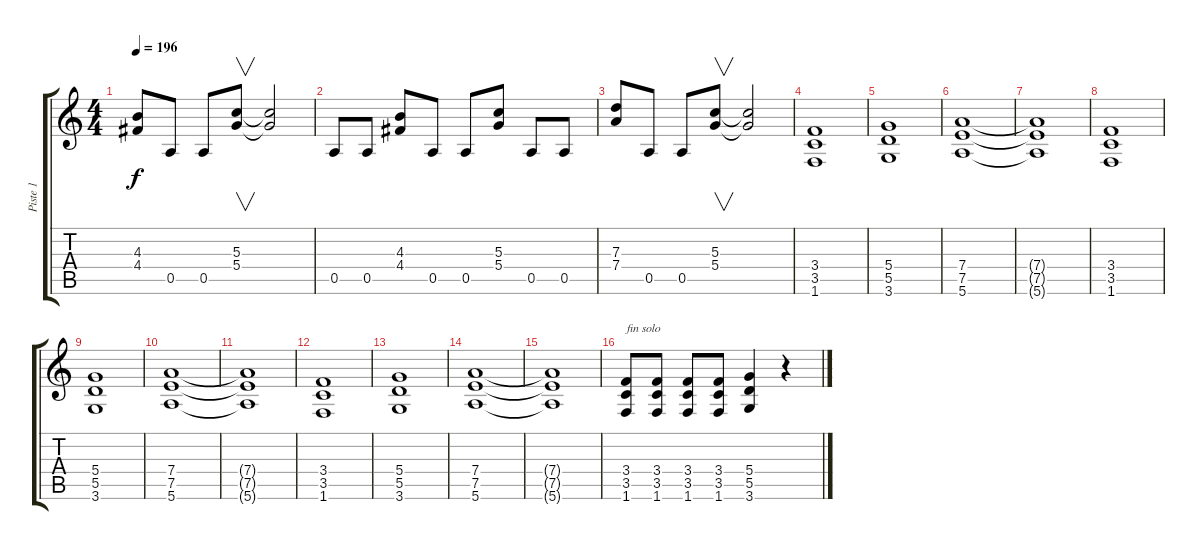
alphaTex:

\track ("Piste 1" "Piste 1") {instrument distortionguitar}
\staff {score tabs}
\tuning (E4 B3 G3 D3 A2 E2) {hide}
\ts (4 4)
\tempo 196
\clef g2
\ks c
(4.3 4.4).8{dy f} 0.5.8 0.5.8 (5.3 5.4).8{v} (5.3{t} 5.4{t}).2 |
0.5.8 0.5.8 (4.3 4.4).8 0.5.8 0.5.8 (5.3 5.4).8 0.5.8 0.5.8 |
(7.3 7.4).8 0.5.8 0.5.8 (5.3 5.4).8{v} (5.3{t} 5.4{t}).2 |
(3.4 3.5 1.6).1 |
(5.4 5.5 3.6).1 |
(7.4 7.5 5.6).1 |
(7.4{t} 7.5{t} 5.6{t}).1 |
(3.4 3.5 1.6).1 |
(5.4 5.5 3.6).1 |
(7.4 7.5 5.6).1 |
(7.4{t} 7.5{t} 5.6{t}).1 |
(3.4 3.5 1.6).1 |
(5.4 5.5 3.6).1 |
(7.4 7.5 5.6).1 |
(7.4{t} 7.5{t} 5.6{t}).1 |
(3.4 3.5 1.6).8{txt "fin solo"} (3.4 3.5 1.6).8 (3.4 3.5 1.6).8 (3.4 3.5 1.6).8 (5.4 5.5 3.6).4 r.4
